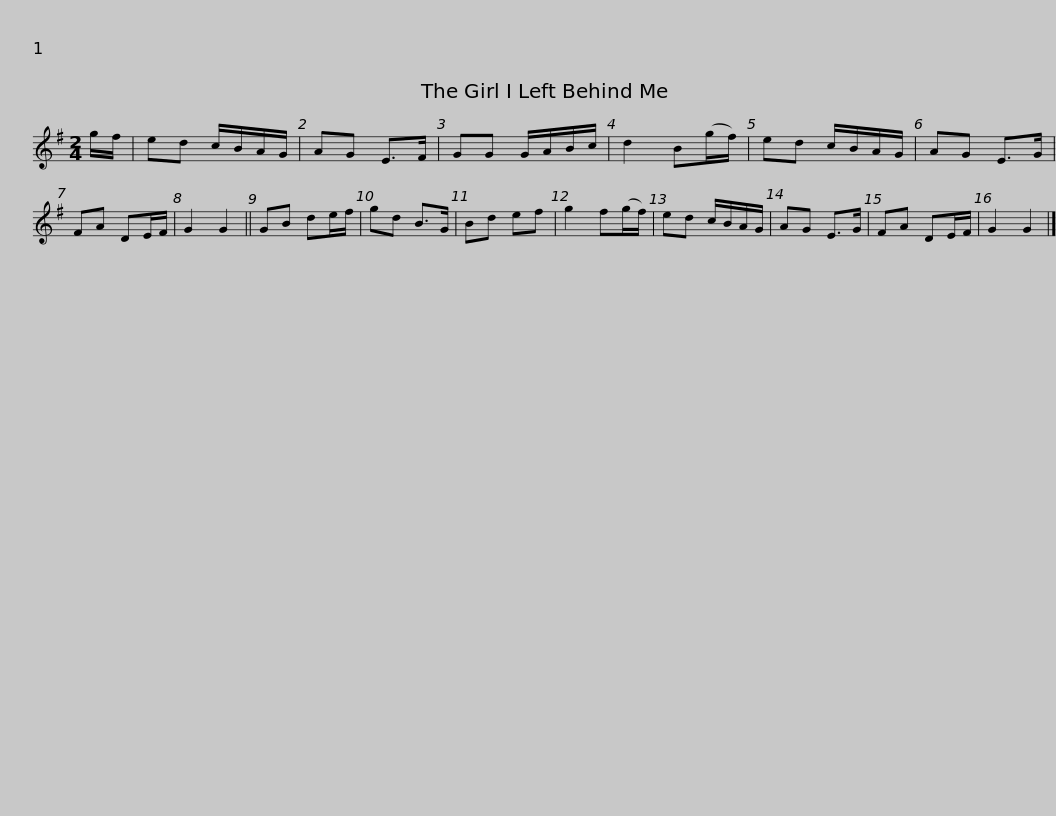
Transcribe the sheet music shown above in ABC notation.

X:1
L:1/8
M:2/4
I:linebreak $
K:G
V:1 treble
V:1
 g/f/ | ed c/B/A/G/ | AG E>F | GG G/A/B/c/ | d2 B(g/f/) | %5
 ed c/B/A/G/ | AG E>G | FA DE/F/ | G2 G2 || GB de/f/ |$ %10
 gd B>G | Bd ef | g2 f(g/f/) | ed c/B/A/G/ | AG E>G | %15
 FA DE/F/ | G2 G2 |] %17
